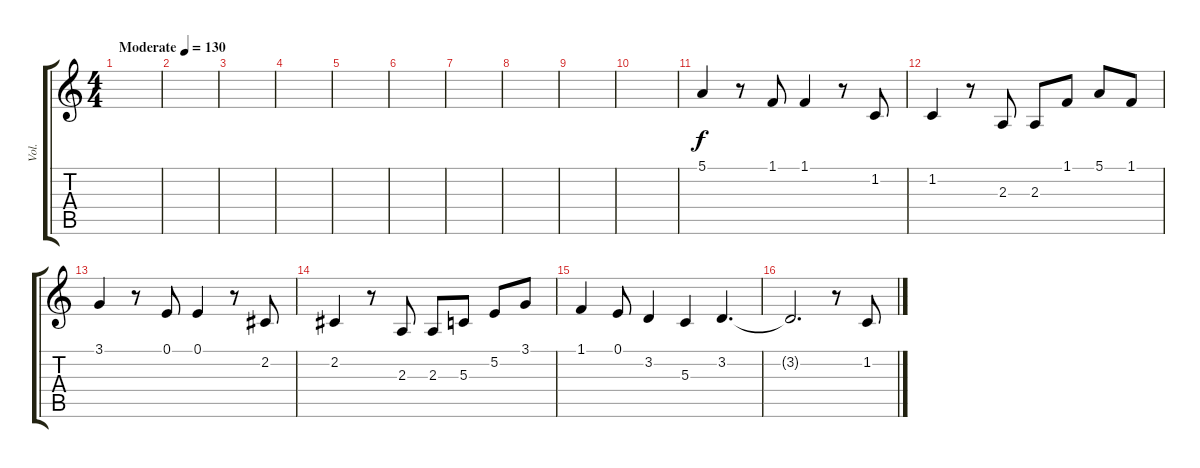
\track ("Vol." "Vol.") {instrument vibraphone}
\staff {score tabs}
\tuning (E4 B3 G3 D3 A2 E2) {hide}
\ts (4 4)
\tempo (130 "Moderate")
\clef g2
\ks c
|
|
|
|
|
|
|
|
|
|
5.1.4 r.8 1.1.8 1.1.4 r.8 1.2.8 |
1.2.4 r.8 2.3.8 2.3.8 1.1.8 5.1.8 1.1.8 |
3.1.4 r.8 0.1.8 0.1.4 r.8 2.2.8 |
2.2.4 r.8 2.3.8 2.3.8 5.3.8 5.2.8 3.1.8 |
1.1.4 0.1.8 3.2.4 5.3.4 3.2.4{d} |
3.2{t}.2{d} r.8 1.2.8
